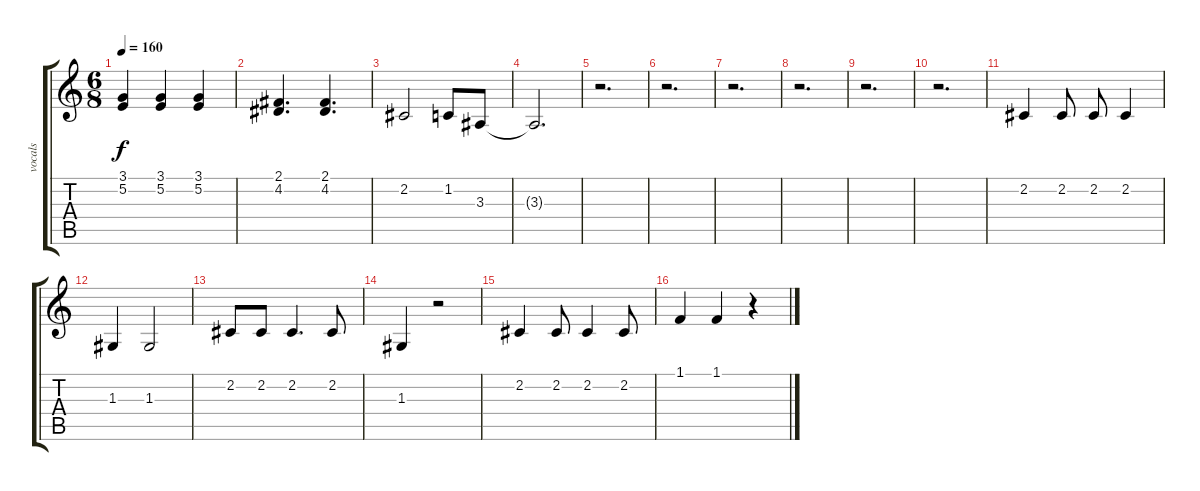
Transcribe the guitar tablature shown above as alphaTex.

\track ("vocals" "vocals") {instrument lead6voice}
\staff {score tabs}
\tuning (E4 B3 G3 D3 A2 E2) {hide}
\ts (6 8)
\tempo 160
\clef g2
\ks c
(3.1 5.2).4{dy f} (3.1 5.2).4 (3.1 5.2).4 |
(2.1 4.2).4{d} (2.1 4.2).4{d} |
2.2.2 1.2.8 3.3.8 |
3.3{t}.2{d} |
r.2{d} |
r.2{d} |
r.2{d} |
r.2{d} |
r.2{d} |
r.2{d} |
2.2.4 2.2.8 2.2.8 2.2.4 |
1.3.4 1.3.2 |
2.2.8 2.2.8 2.2.4{d} 2.2.8 |
1.3.4 r.2 |
2.2.4 2.2.8 2.2.4 2.2.8 |
1.1.4 1.1.4 r.4
